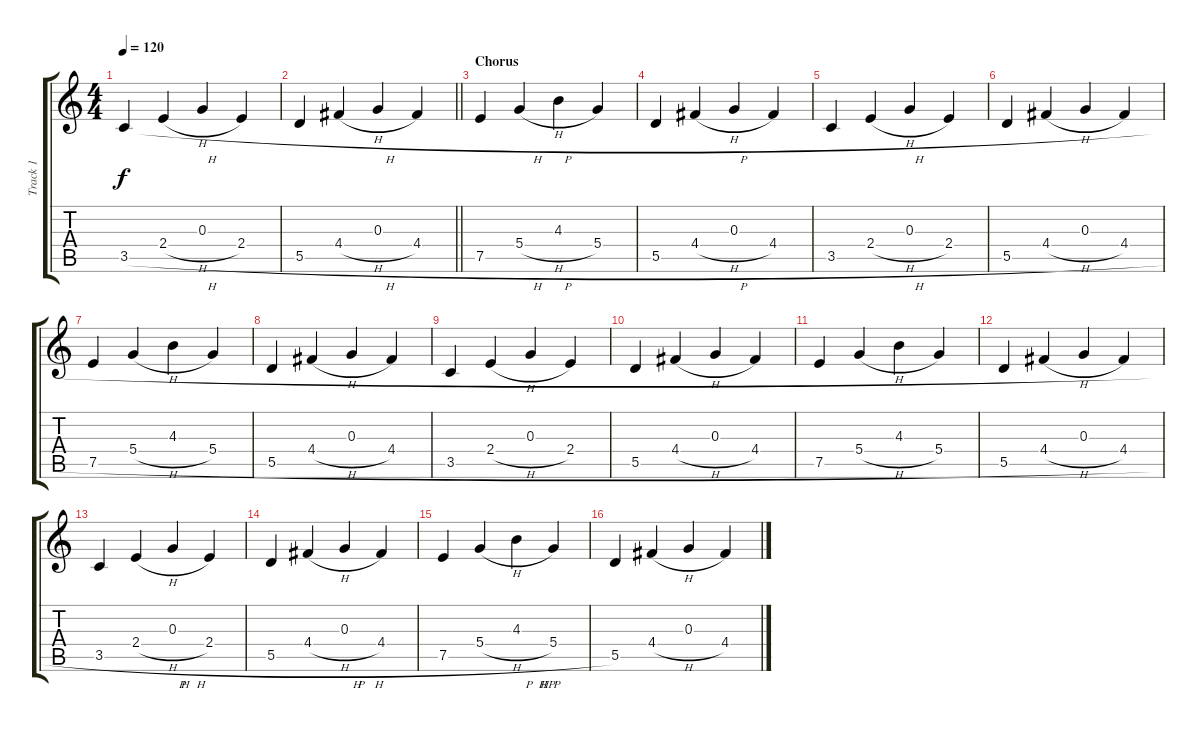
\track ("Track 1" "Track 1") {instrument electricguitarjazz}
\staff {score tabs}
\tuning (E4 B3 G3 D3 A2 E2) {hide}
\ts (4 4)
\tempo 120
\clef g2
\ks c
3.5{h}.4{dy f} 2.4{h}.4 0.3.4 2.4.4 |
\barLineRight lightlight
5.5{h}.4 4.4{h}.4 0.3.4 4.4.4 |
\section ("" "Chorus")
7.5{h}.4 5.4{h}.4 4.3.4 5.4.4 |
5.5{h}.4 4.4{h}.4 0.3.4 4.4.4 |
3.5{h}.4 2.4{h}.4 0.3.4 2.4.4 |
5.5{h}.4 4.4{h}.4 0.3.4 4.4.4 |
7.5{h}.4 5.4{h}.4 4.3.4 5.4.4 |
5.5{h}.4 4.4{h}.4 0.3.4 4.4.4 |
3.5{h}.4 2.4{h}.4 0.3.4 2.4.4 |
5.5{h}.4 4.4{h}.4 0.3.4 4.4.4 |
7.5{h}.4 5.4{h}.4 4.3.4 5.4.4 |
5.5{h}.4 4.4{h}.4 0.3.4 4.4.4 |
3.5{h}.4 2.4{h}.4 0.3.4 2.4.4 |
5.5{h}.4 4.4{h}.4 0.3.4 4.4.4 |
7.5{h}.4 5.4{h}.4 4.3.4 5.4.4 |
5.5{h}.4 4.4{h}.4 0.3.4 4.4.4
